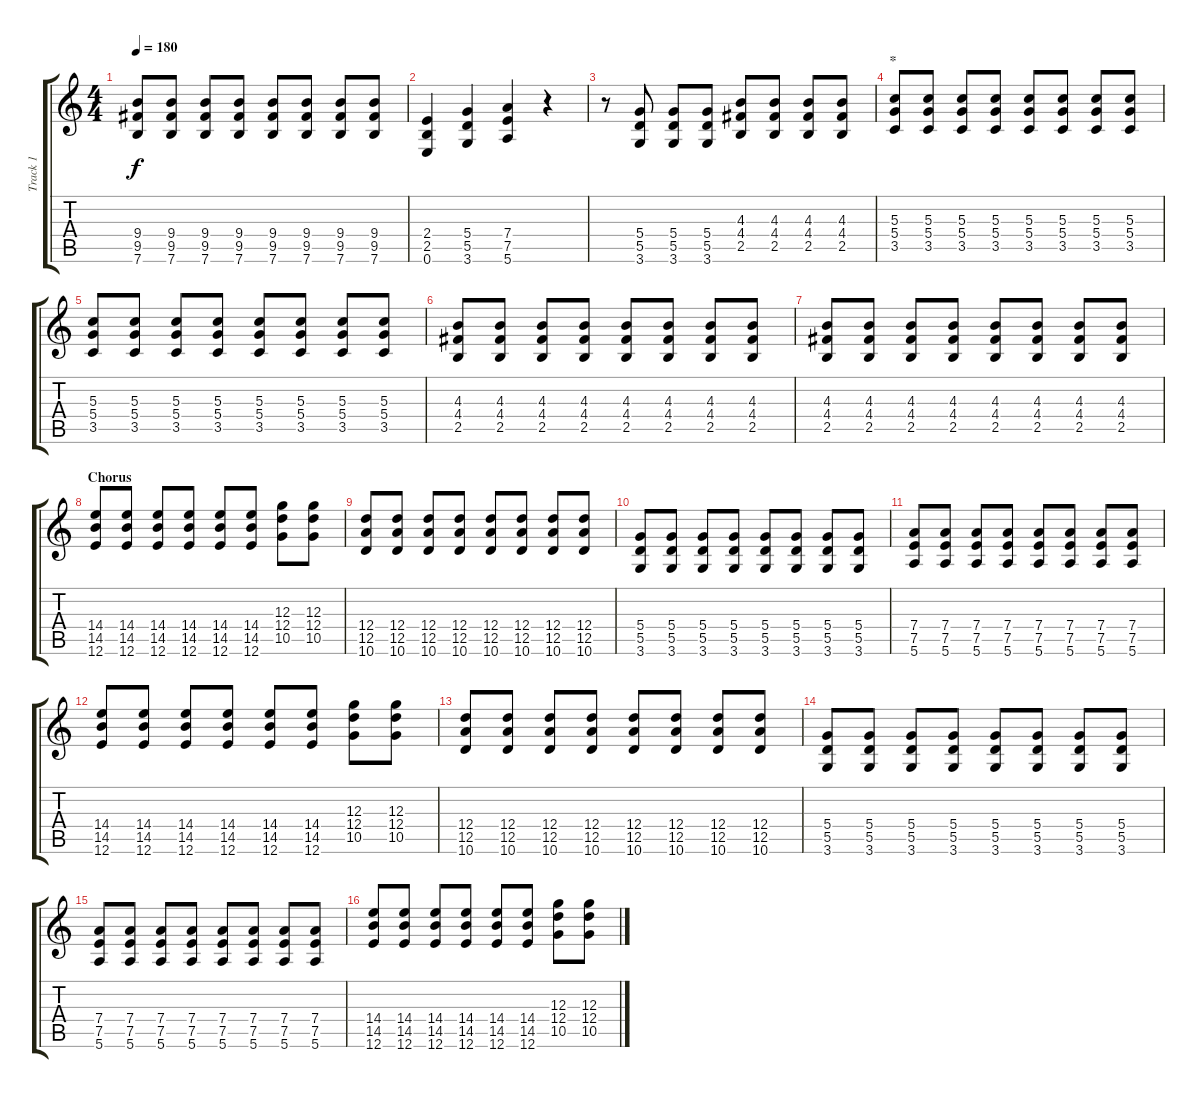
\track ("Track 1" "Track 1") {instrument electricguitarclean}
\staff {score tabs}
\tuning (E4 B3 G3 D3 A2 E2) {hide}
\ts (4 4)
\tempo 180
\clef g2
\ks c
(9.4 9.5 7.6).8{dy f} (9.4 9.5 7.6).8 (9.4 9.5 7.6).8 (9.4 9.5 7.6).8 (9.4 9.5 7.6).8 (9.4 9.5 7.6).8 (9.4 9.5 7.6).8 (9.4 9.5 7.6).8 |
(2.4 2.5 0.6).4 (5.4 5.5 3.6).4 (7.4 7.5 5.6).4 r.4 |
r.8 (5.4 5.5 3.6).8 (5.4 5.5 3.6).8 (5.4 5.5 3.6).8 (4.3 4.4 2.5).8 (4.3 4.4 2.5).8 (4.3 4.4 2.5).8 (4.3 4.4 2.5).8 |
\section ("" "*")
(5.3 5.4 3.5).8 (5.3 5.4 3.5).8 (5.3 5.4 3.5).8 (5.3 5.4 3.5).8 (5.3 5.4 3.5).8 (5.3 5.4 3.5).8 (5.3 5.4 3.5).8 (5.3 5.4 3.5).8 |
(5.3 5.4 3.5).8 (5.3 5.4 3.5).8 (5.3 5.4 3.5).8 (5.3 5.4 3.5).8 (5.3 5.4 3.5).8 (5.3 5.4 3.5).8 (5.3 5.4 3.5).8 (5.3 5.4 3.5).8 |
(4.3 4.4 2.5).8 (4.3 4.4 2.5).8 (4.3 4.4 2.5).8 (4.3 4.4 2.5).8 (4.3 4.4 2.5).8 (4.3 4.4 2.5).8 (4.3 4.4 2.5).8 (4.3 4.4 2.5).8 |
(4.3 4.4 2.5).8 (4.3 4.4 2.5).8 (4.3 4.4 2.5).8 (4.3 4.4 2.5).8 (4.3 4.4 2.5).8 (4.3 4.4 2.5).8 (4.3 4.4 2.5).8 (4.3 4.4 2.5).8 |
\section ("" "Chorus")
(14.4 14.5 12.6).8 (14.4 14.5 12.6).8 (14.4 14.5 12.6).8 (14.4 14.5 12.6).8 (14.4 14.5 12.6).8 (14.4 14.5 12.6).8 (12.3 12.4 10.5).8 (12.3 12.4 10.5).8 |
(12.4 12.5 10.6).8 (12.4 12.5 10.6).8 (12.4 12.5 10.6).8 (12.4 12.5 10.6).8 (12.4 12.5 10.6).8 (12.4 12.5 10.6).8 (12.4 12.5 10.6).8 (12.4 12.5 10.6).8 |
(5.4 5.5 3.6).8 (5.4 5.5 3.6).8 (5.4 5.5 3.6).8 (5.4 5.5 3.6).8 (5.4 5.5 3.6).8 (5.4 5.5 3.6).8 (5.4 5.5 3.6).8 (5.4 5.5 3.6).8 |
(7.4 7.5 5.6).8 (7.4 7.5 5.6).8 (7.4 7.5 5.6).8 (7.4 7.5 5.6).8 (7.4 7.5 5.6).8 (7.4 7.5 5.6).8 (7.4 7.5 5.6).8 (7.4 7.5 5.6).8 |
(14.4 14.5 12.6).8 (14.4 14.5 12.6).8 (14.4 14.5 12.6).8 (14.4 14.5 12.6).8 (14.4 14.5 12.6).8 (14.4 14.5 12.6).8 (12.3 12.4 10.5).8 (12.3 12.4 10.5).8 |
(12.4 12.5 10.6).8 (12.4 12.5 10.6).8 (12.4 12.5 10.6).8 (12.4 12.5 10.6).8 (12.4 12.5 10.6).8 (12.4 12.5 10.6).8 (12.4 12.5 10.6).8 (12.4 12.5 10.6).8 |
(5.4 5.5 3.6).8 (5.4 5.5 3.6).8 (5.4 5.5 3.6).8 (5.4 5.5 3.6).8 (5.4 5.5 3.6).8 (5.4 5.5 3.6).8 (5.4 5.5 3.6).8 (5.4 5.5 3.6).8 |
(7.4 7.5 5.6).8 (7.4 7.5 5.6).8 (7.4 7.5 5.6).8 (7.4 7.5 5.6).8 (7.4 7.5 5.6).8 (7.4 7.5 5.6).8 (7.4 7.5 5.6).8 (7.4 7.5 5.6).8 |
(14.4 14.5 12.6).8 (14.4 14.5 12.6).8 (14.4 14.5 12.6).8 (14.4 14.5 12.6).8 (14.4 14.5 12.6).8 (14.4 14.5 12.6).8 (12.3 12.4 10.5).8 (12.3 12.4 10.5).8
